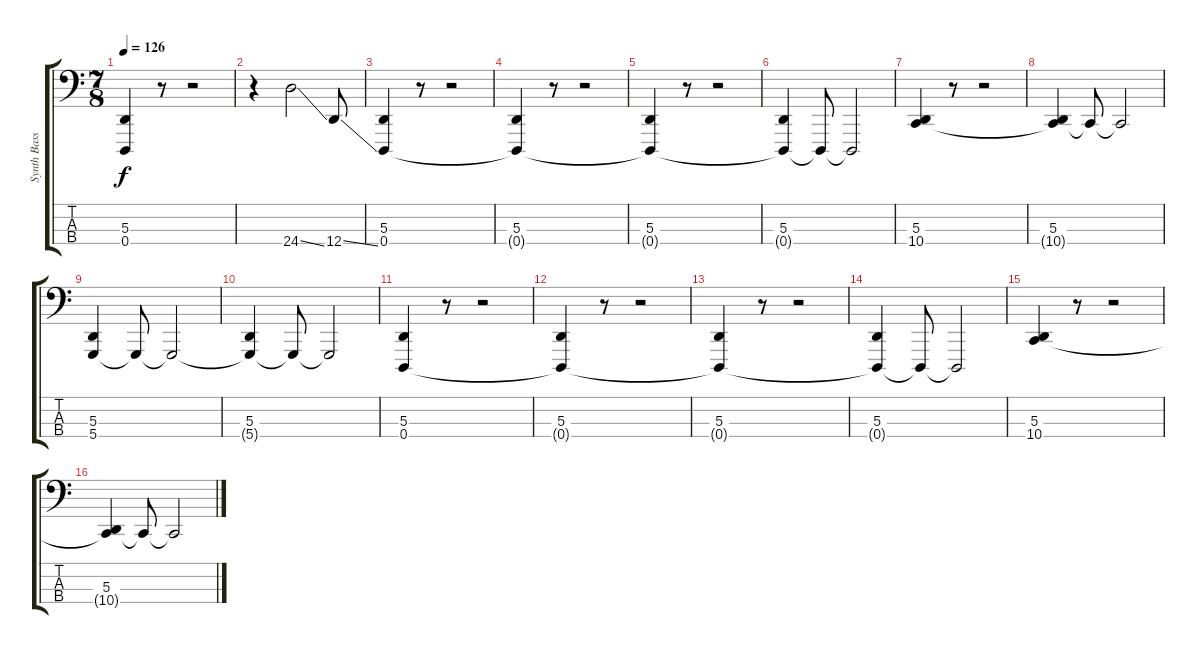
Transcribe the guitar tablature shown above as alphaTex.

\track ("Synth Bass" "Synth Bass") {instrument lead2sawtooth}
\staff {score tabs}
\tuning (G2 D2 A1 D1) {hide}
\ts (7 8)
\tempo 126
\clef f4
\ks c
(5.3 0.4).4{dy f} r.8 r.2 |
r.4 24.4{ss}.2{volume 16} 12.4{ss}.8 |
(5.3 0.4).4 r.8 r.2 |
(5.3 0.4{t}).4 r.8 r.2 |
(5.3 0.4{t}).4 r.8 r.2 |
(5.3 0.4{t}).4 0.4{t}.8 0.4{t}.2 |
(5.3 10.4).4 r.8 r.2 |
(5.3 10.4{t}).4 10.4{t}.8 10.4{t}.2 |
(5.3 5.4).4 5.4{t}.8 5.4{t}.2 |
(5.3 5.4{t}).4 5.4{t}.8 5.4{t}.2 |
(5.3 0.4).4 r.8 r.2 |
(5.3 0.4{t}).4 r.8 r.2 |
(5.3 0.4{t}).4 r.8 r.2 |
(5.3 0.4{t}).4 0.4{t}.8 0.4{t}.2 |
(5.3 10.4).4 r.8 r.2 |
(5.3 10.4{t}).4 10.4{t}.8 10.4{t}.2
